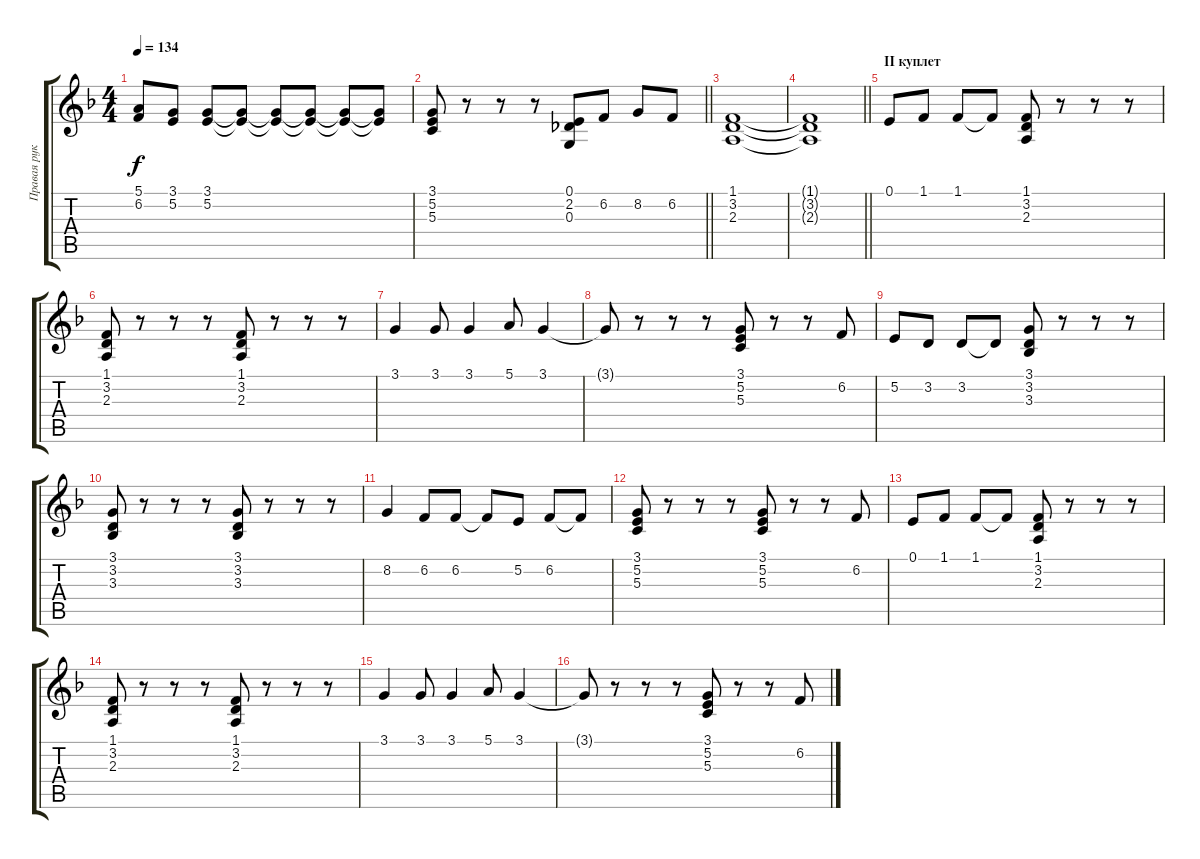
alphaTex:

\track ("Правая рука" "Правая рук") {instrument accordion}
\staff {score tabs}
\tuning (E4 B3 G3 D3 A2 E2) {hide}
\ts (4 4)
\tempo 134
\clef g2
\ks dminor
(5.1 6.2).8{dy f} (3.1 5.2).8 (3.1 5.2).8 (3.1{t} 5.2{t}).8 (3.1{t} 5.2{t}).8 (3.1{t} 5.2{t}).8 (3.1{t} 5.2{t}).8 (3.1{t} 5.2{t}).8 |
\barLineRight lightlight
(3.1 5.2 5.3).8 r.8 r.8 r.8 (0.1 2.2 0.3).8 6.2.8 8.2.8 6.2.8 |
\section ("" "")
(1.1 3.2 2.3).1 |
\barLineRight lightlight
(1.1{t} 3.2{t} 2.3{t}).1 |
\section ("" "II куплет")
0.1.8 1.1.8 1.1.8 1.1{t}.8 (1.1 3.2 2.3).8 r.8 r.8 r.8 |
(1.1 3.2 2.3).8 r.8 r.8 r.8 (1.1 3.2 2.3).8 r.8 r.8 r.8 |
3.1.4 3.1.8 3.1.4 5.1.8 3.1.4 |
3.1{t}.8 r.8 r.8 r.8 (3.1 5.2 5.3).8 r.8 r.8 6.2.8 |
5.2.8 3.2.8 3.2.8 3.2{t}.8 (3.1 3.2 3.3).8 r.8 r.8 r.8 |
(3.1 3.2 3.3).8 r.8 r.8 r.8 (3.1 3.2 3.3).8 r.8 r.8 r.8 |
8.2.4 6.2.8 6.2.8 6.2{t}.8 5.2.8 6.2.8 6.2{t}.8 |
(3.1 5.2 5.3).8 r.8 r.8 r.8 (3.1 5.2 5.3).8 r.8 r.8 6.2.8 |
0.1.8 1.1.8 1.1.8 1.1{t}.8 (1.1 3.2 2.3).8 r.8 r.8 r.8 |
(1.1 3.2 2.3).8 r.8 r.8 r.8 (1.1 3.2 2.3).8 r.8 r.8 r.8 |
3.1.4 3.1.8 3.1.4 5.1.8 3.1.4 |
3.1{t}.8 r.8 r.8 r.8 (3.1 5.2 5.3).8 r.8 r.8 6.2.8
